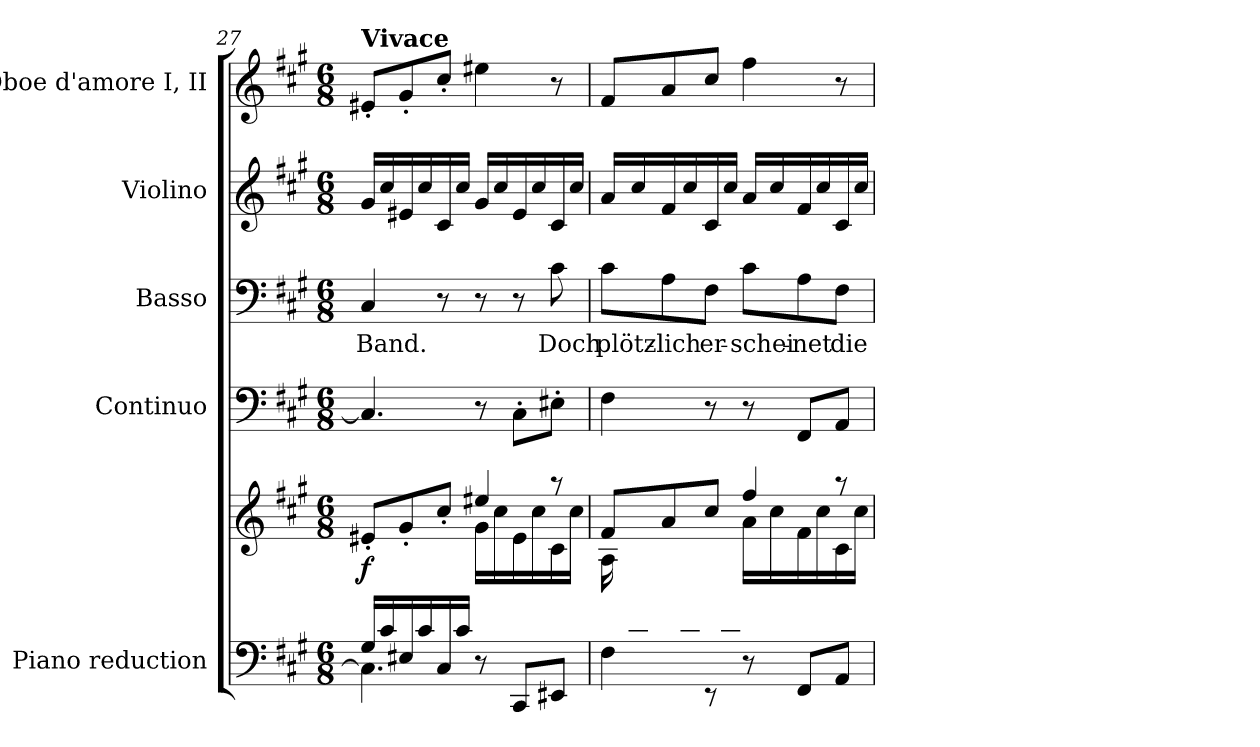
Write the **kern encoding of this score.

**kern	**kern	**dynam	**kern	**kern	**text	**kern	**kern
*part5	*part5	*part5	*part4	*part3	*part3	*part2	*part1
*staff6	*staff5	*staff5/6	*staff4	*staff3	*staff3	*staff2	*staff1
*I"Piano reduction	*	*	*I"Continuo	*I"Basso	*	*I"Violino	*I"Oboe d'amore I, II
*I'Pno	*	*	*	*	*	*I'Vln	*I'Ob
!!LO:LB:g=z
*clefF4	*clefG2	*	*clefF4	*clefF4	*	*clefG2	*clefG2
*k[f#c#g#]	*k[f#c#g#]	*	*k[f#c#g#]	*k[f#c#g#]	*	*k[f#c#g#]	*k[f#c#g#]
*M6/8	*M6/8	*	*M6/8	*M6/8	*	*M6/8	*M6/8
=27	=27	=27	=27	=27	=27	=27	=27
*^	*^	*	*	*	*	*	*
!	!	!	!	!	!	!	!	!	!LO:TX:a:B:t=Vivace
!	!	!	!	!LO:DY:b	!	!	!LO:LY:b	!	!
16G#/LL	4.C#\]	8e#X'>/L	4.ryy	f	4.C#/]	4C#/	Band.	16g#/LL	8e#X'/L
16c#/	.	.	.	.	.	.	.	16cc#/	.
16E#X/	.	8g#'>/	.	.	.	.	.	16e#X/	8g#'/
16c#/	.	.	.	.	.	.	.	16cc#/	.
16C#/	.	8cc#'>/J	.	.	.	8r	.	16c#/	8cc#'/J
16c#/JJ	.	.	.	.	.	.	.	16cc#/JJ	.
8r	4.ryy	4ee#X/	16g#\LL	.	8r	8r	.	16g#/LL	4ee#X\
.	.	.	16cc#\	.	.	.	.	16cc#/	.
8CC#/L	.	.	16e#\	.	8C#'\L	8r	.	16e#/	.
.	.	.	16cc#\	.	.	.	.	16cc#/	.
!	!	!	!	!	!	!	!LO:LY:b	!	!
8EE#X/J	.	8r	16c#\	.	8E#X'\J	8c#\	Doch	16c#/	8r
.	.	.	16cc#\JJ	.	.	.	.	16cc#/JJ	.
=28	=28	=28	=28	=28	=28	=28	=28	=28	=28
*	*	*	*^	*	*	*	*	*	*
!	!	!	!	!	!	!	!	!LO:LY:b	!	!
16ryy	4F#\	8f#/L	4.ryy	16A\LL	.	4F#\	8c#\L	plötz-	16a/LL	8f#/L
16c#/	.	.	.	2ryy	.	.	.	.	16cc#/	.
!	!	!	!	!	!	!	!	!LO:LY:b	!	!
16F#/	.	8a/	.	.	.	.	8A\	-lich	16f#/	8a/
16c#/	.	.	.	.	.	.	.	.	16cc#/	.
!	!	!	!	!	!	!	!	!LO:LY:b	!	!
16C#/	8r	8cc#/J	.	.	.	8r	8F#\J	er-	16c#/	8cc#/J
16c#/JJ	.	.	.	.	.	.	.	.	16cc#/JJ	.
!	!	!	!	!	!	!	!	!LO:LY:b	!	!
8r	4.ryy	4ff#/	16a\LL	.	.	8r	8c#\L	-schei-	16a/LL	4ff#\
.	.	.	16cc#\	.	.	.	.	.	16cc#/	.
!	!	!	!	!	!	!	!	!LO:LY:b	!	!
8FF#/L	.	.	16f#\	.	.	8FF#/L	8A\	-net	16f#/	.
.	.	.	16cc#\	8.ryy	.	.	.	.	16cc#/	.
!	!	!	!	!	!	!	!	!LO:LY:b	!	!
8AA/J	.	8r	16c#\	.	.	8AA/J	8F#\J	die	16c#/	8r
.	.	.	16cc#\JJ	.	.	.	.	.	16cc#/JJ	.
*v	*v	*	*	*	*	*	*	*	*	*
*	*v	*v	*v	*	*	*	*	*	*
=	=	=	=	=	=	=	=
*-	*-	*-	*-	*-	*-	*-	*-
